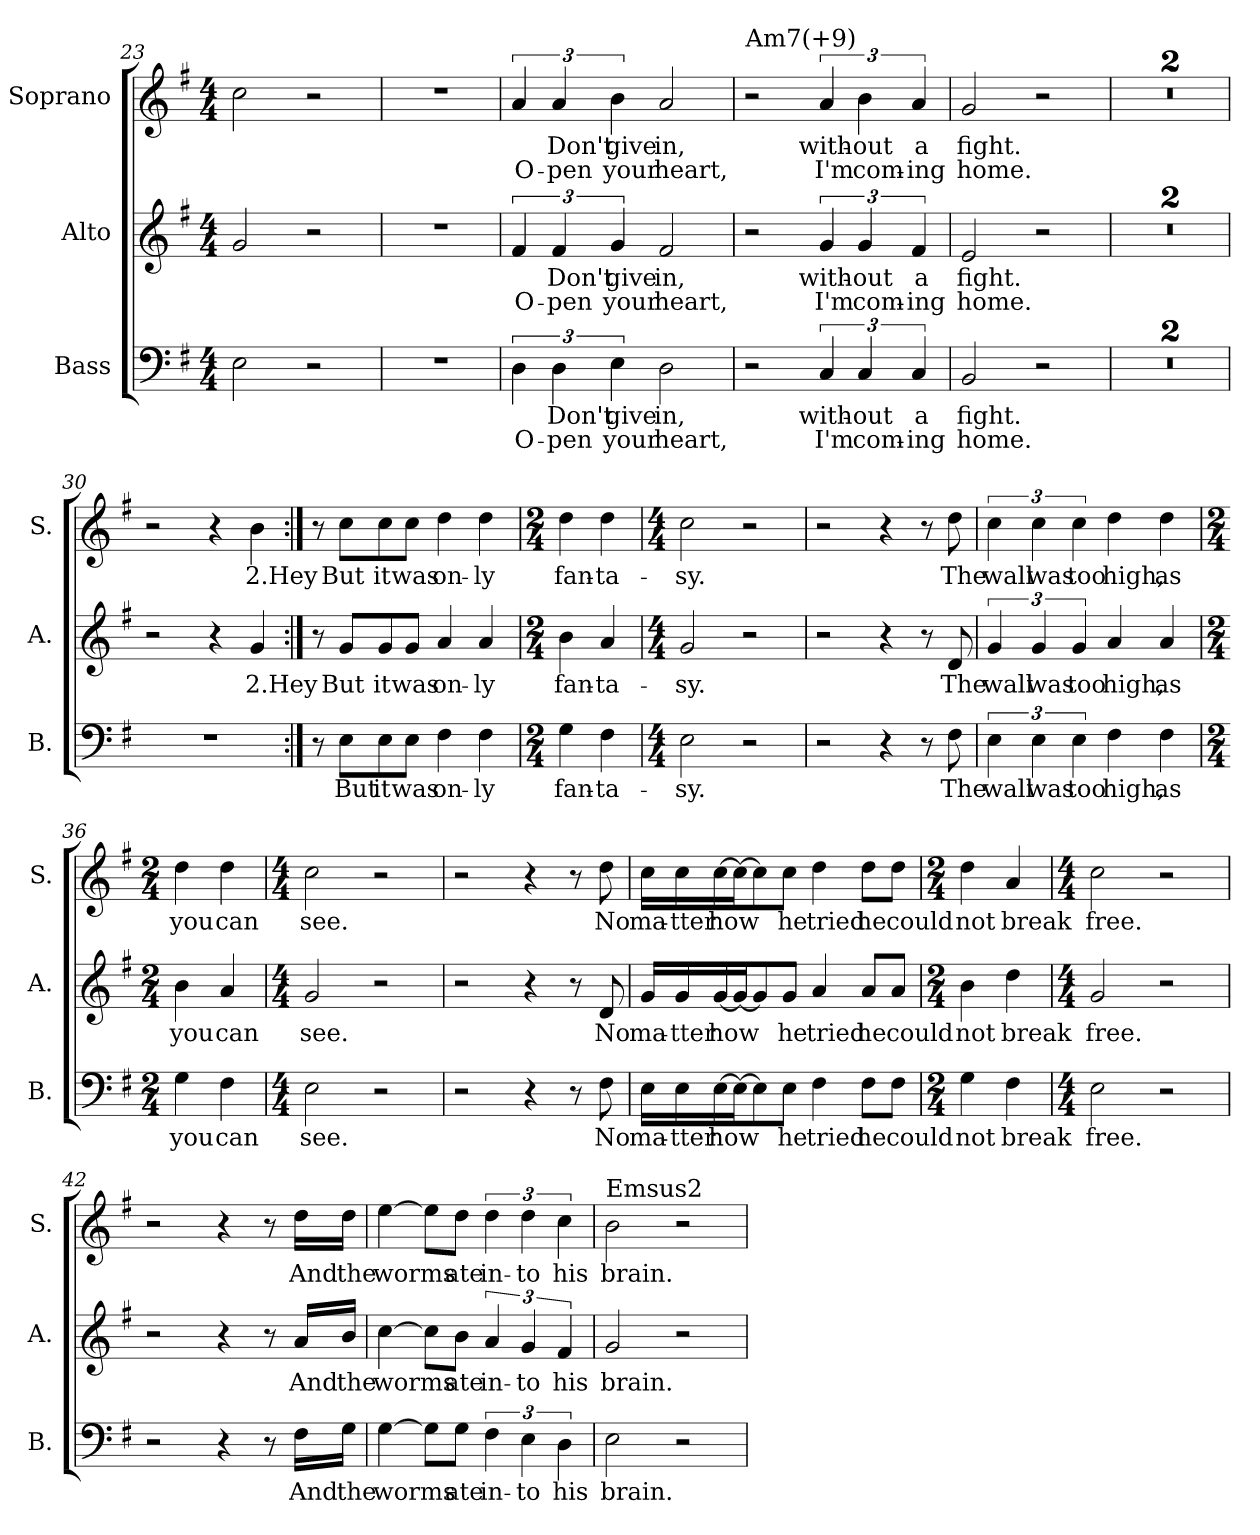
**kern	**text	**text	**kern	**text	**text	**kern	**text	**text
*part3	*part3	*part3	*part2	*part2	*part2	*part1	*part1	*part1
*staff3	*staff3	*staff3	*staff2	*staff2	*staff2	*staff1	*staff1	*staff1
*I"Bass	*	*	*I"Alto	*	*	*I"Soprano	*	*
*I'B.	*	*	*I'A.	*	*	*I'S.	*	*
*clefF4	*	*	*clefG2	*	*	*clefG2	*	*
*k[f#]	*	*	*k[f#]	*	*	*k[f#]	*	*
*G:	*	*	*G:	*	*	*G:	*	*
*M4/4	*	*	*M4/4	*	*	*M4/4	*	*
=23	=23	=23	=23	=23	=23	=23	=23	=23
2E\	.	.	2g/	.	.	2cc\	.	.
2r	.	.	2r	.	.	2r	.	.
=24	=24	=24	=24	=24	=24	=24	=24	=24
1r	.	.	1r	.	.	1r	.	.
=25	=25	=25	=25	=25	=25	=25	=25	=25
6D\	.	O-	6f#/	.	O-	6a/	.	O-
6D\	Don't	-pen	6f#/	Don't	-pen	6a/	-Don't	-pen
6E\	give	your	6g/	give	your	6b\	give	your
2D\	in,	heart,	2f#/	in,	heart,	2a/	in,	heart,
!!LO:LB:g=z
=26	=26	=26	=26	=26	=26	=26	=26	=26
!	!	!	!	!	!	!LO:TX:a:t=Am7(+9)	!	!
2r	.	.	2r	.	.	2r	.	.
6C/	with-	I'm	6g/	with-	I'm	6a/	with-	I'm
6C/	-out	com-	6g/	-out	com-	6b\	-out	com-
6C/	a	-ing	6f#/	a	-ing	6a/	a	-ing
=27	=27	=27	=27	=27	=27	=27	=27	=27
2BB/	fight.	home.	2e/	fight.	home.	2g/	fight.	home.
2r	.	.	2r	.	.	2r	.	.
=28	=28	=28	=28	=28	=28	=28	=28	=28
1r	.	.	1r	.	.	1r	.	.
=29	=29	=29	=29	=29	=29	=29	=29	=29
1r	.	.	1r	.	.	1r	.	.
=30	=30	=30	=30	=30	=30	=30	=30	=30
1r	.	.	2r	.	.	2r	.	.
.	.	.	4r	.	.	4r	.	.
.	.	.	4g/	2.Hey	.	4b\	2.Hey	.
=31:|!	=31:|!	=31:|!	=31:|!	=31:|!	=31:|!	=31:|!	=31:|!	=31:|!
8r	.	.	8r	.	.	8r	.	.
8E\L	But	.	8g/L	But	.	8cc\L	But	.
8E\	it	.	8g/	it	.	8cc\	it	.
8E\J	was	.	8g/J	was	.	8cc\J	was	.
4F#\	on-	.	4a/	on-	.	4dd\	on-	.
4F#\	-ly	.	4a/	-ly	.	4dd\	-ly	.
=32	=32	=32	=32	=32	=32	=32	=32	=32
*M2/4	*	*	*M2/4	*	*	*M2/4	*	*
4G\	fan-	.	4b\	fan-	.	4dd\	fan-	.
4F#\	-ta-	.	4a/	-ta-	.	4dd\	-ta-	.
=33	=33	=33	=33	=33	=33	=33	=33	=33
*M4/4	*	*	*M4/4	*	*	*M4/4	*	*
2E\	sy.	.	2g/	sy.	.	2cc\	sy.	.
2r	.	.	2r	.	.	2r	.	.
!!LO:LB:g=z
=34	=34	=34	=34	=34	=34	=34	=34	=34
2r	.	.	2r	.	.	2r	.	.
4r	.	.	4r	.	.	4r	.	.
8r	.	.	8r	.	.	8r	.	.
8F#\	The	.	8d/	The	.	8dd\	The	.
=35	=35	=35	=35	=35	=35	=35	=35	=35
6E\	wall	.	6g/	wall	.	6cc\	wall	.
6E\	was	.	6g/	was	.	6cc\	was	.
6E\	too	.	6g/	too	.	6cc\	too	.
4F#\	high,	.	4a/	high,	.	4dd\	high,	.
4F#\	as	.	4a/	as	.	4dd\	as	.
=36	=36	=36	=36	=36	=36	=36	=36	=36
*M2/4	*	*	*M2/4	*	*	*M2/4	*	*
4G\	you	.	4b\	you	.	4dd\	you	.
4F#\	can	.	4a/	can	.	4dd\	can	.
=37	=37	=37	=37	=37	=37	=37	=37	=37
*M4/4	*	*	*M4/4	*	*	*M4/4	*	*
2E\	see.	.	2g/	see.	.	2cc\	see.	.
2r	.	.	2r	.	.	2r	.	.
=38	=38	=38	=38	=38	=38	=38	=38	=38
2r	.	.	2r	.	.	2r	.	.
4r	.	.	4r	.	.	4r	.	.
8r	.	.	8r	.	.	8r	.	.
8F#\	No	.	8d/	No	.	8dd\	No	.
!!LO:PB:g=z
=39	=39	=39	=39	=39	=39	=39	=39	=39
16E\LL	ma-	.	16g/LL	ma-	.	16cc\LL	ma-	.
16E\	-tter	.	16g/	-tter	.	16cc\	-tter	.
[16E\	how	.	[16g/	how	.	[16cc\	how	.
16E\J_	.	.	16g/J_	.	.	16cc\J_	.	.
8E\]	.	.	8g/]	.	.	8cc\]	.	.
8E\J	he	.	8g/J	he	.	8cc\J	he	.
4F#\	tried	.	4a/	tried	.	4dd\	tried	.
8F#\L	he	.	8a/L	he	.	8dd\L	he	.
8F#\J	could	.	8a/J	could	.	8dd\J	could	.
=40	=40	=40	=40	=40	=40	=40	=40	=40
*M2/4	*	*	*M2/4	*	*	*M2/4	*	*
4G\	not	.	4b\	not	.	4dd\	not	.
4F#\	break	.	4dd\	break	.	4a/	break	.
=41	=41	=41	=41	=41	=41	=41	=41	=41
*M4/4	*	*	*M4/4	*	*	*M4/4	*	*
2E\	free.	.	2g/	free.	.	2cc\	free.	.
2r	.	.	2r	.	.	2r	.	.
=42	=42	=42	=42	=42	=42	=42	=42	=42
2r	.	.	2r	.	.	2r	.	.
4r	.	.	4r	.	.	4r	.	.
8r	.	.	8r	.	.	8r	.	.
16F#\LL	And	.	16a/LL	And	.	16dd\LL	And	.
16G\JJ	the	.	16b/JJ	the	.	16dd\JJ	the	.
!!LO:LB:g=z
=43	=43	=43	=43	=43	=43	=43	=43	=43
[4G\	worms	.	[4cc\	worms	.	[4ee\	worms	.
8G\L]	.	.	8cc\L]	.	.	8ee\L]	.	.
8G\J	ate	.	8b\J	ate	.	8dd\J	ate	.
6F#\	in-	.	6a/	in-	.	6dd\	in-	.
6E\	-to	.	6g/	-to	.	6dd\	-to	.
6D\	his	.	6f#/	his	.	6cc\	his	.
=44	=44	=44	=44	=44	=44	=44	=44	=44
!	!	!	!	!	!	!LO:TX:a:t=Emsus2	!	!
2E\	brain.	.	2g/	brain.	.	2b\	brain.	.
2r	.	.	2r	.	.	2r	.	.
=	=	=	=	=	=	=	=	=
*-	*-	*-	*-	*-	*-	*-	*-	*-
